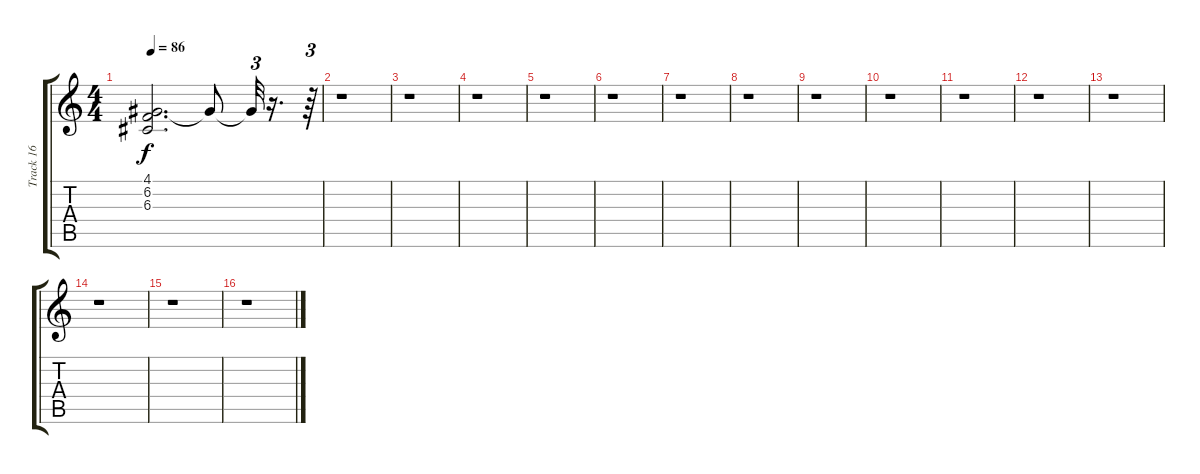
\track ("Track 16" "Track 16") {instrument synthvoice}
\staff {score tabs}
\tuning (E4 B3 G3 D3 A2 E2) {hide}
\ts (4 4)
\tempo 86
\clef g2
\ks c
(4.1{t} 6.2{t} 6.3{t}).2{d dy f} 4.1{t}.8 4.1{t}.32{tu (3 2)} r.16{d} r.64{tu (3 2)} |
r.1 |
r.1 |
r.1 |
r.1 |
r.1 |
r.1 |
r.1 |
r.1 |
r.1 |
r.1 |
r.1 |
r.1 |
r.1 |
r.1 |
r.1
